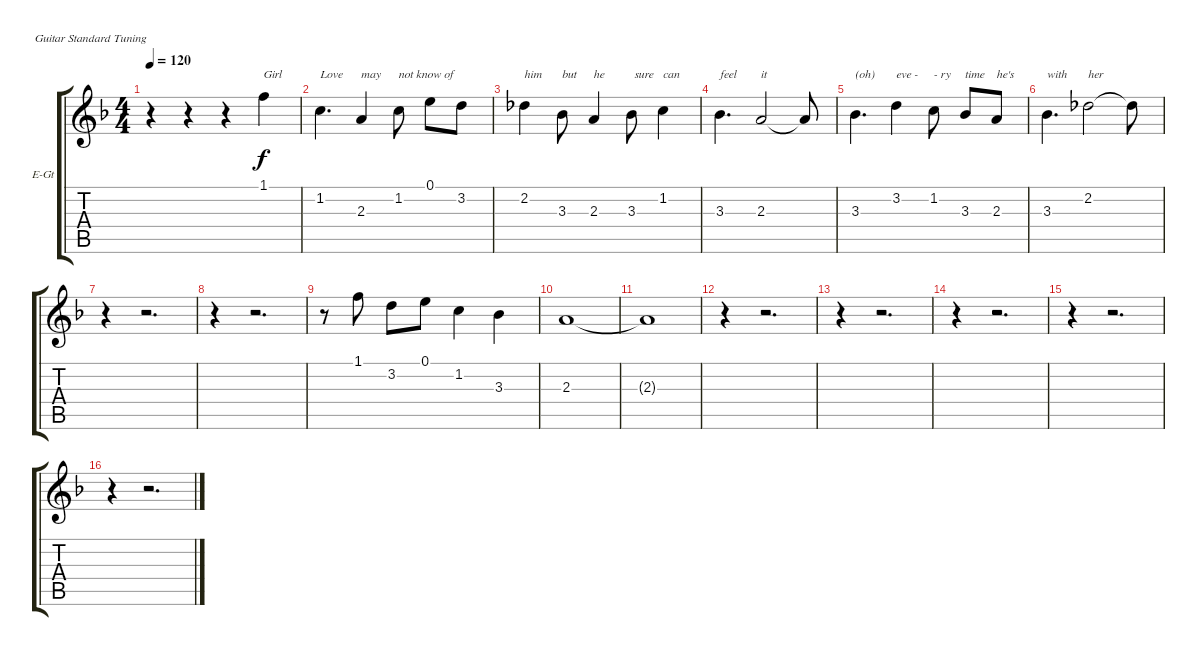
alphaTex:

\bracketExtendMode groupsimilarinstruments
\firstSystemTrackNameOrientation horizontal
\otherSystemsTrackNameOrientation horizontal
\track ("Loser 3" "E-Gt") {instrument electricguitarclean}
\staff {score tabs}
\tuning (E4 B3 G3 D3 A2 E2)
\ts (4 4)
\tempo 120
\clef g2
\ks f
r.4{dy f} r.4 r.4 1.1.4{txt "Girl"} |
1.2.4{d txt "Love"} 2.3.4{txt "may"} 1.2.8{txt "not know of"} 0.1.8 3.2.8 |
2.2.4{txt "him"} 3.3.8{txt "but"} 2.3.4{txt "he          sure"} 3.3.8 1.2.4{txt "can"} |
3.3.4{d txt "feel"} 2.3.2{txt "it"} 2.3{t}.8 |
3.3.4{d txt "(oh)"} 3.2.4{txt "eve -"} 1.2.8{txt "- ry"} 3.3.8{txt "time"} 2.3.8{txt "he's"} |
3.3.4{d txt "with"} 2.2.2{txt "her"} 2.2{t}.8 |
r.4 r.2{d} |
r.4 r.2{d} |
r.8 1.1.8 3.2.8 0.1.8 1.2.4 3.3.4 |
2.3.1 |
2.3{t}.1 |
r.4 r.2{d} |
r.4 r.2{d} |
r.4 r.2{d} |
r.4 r.2{d} |
r.4 r.2{d}
